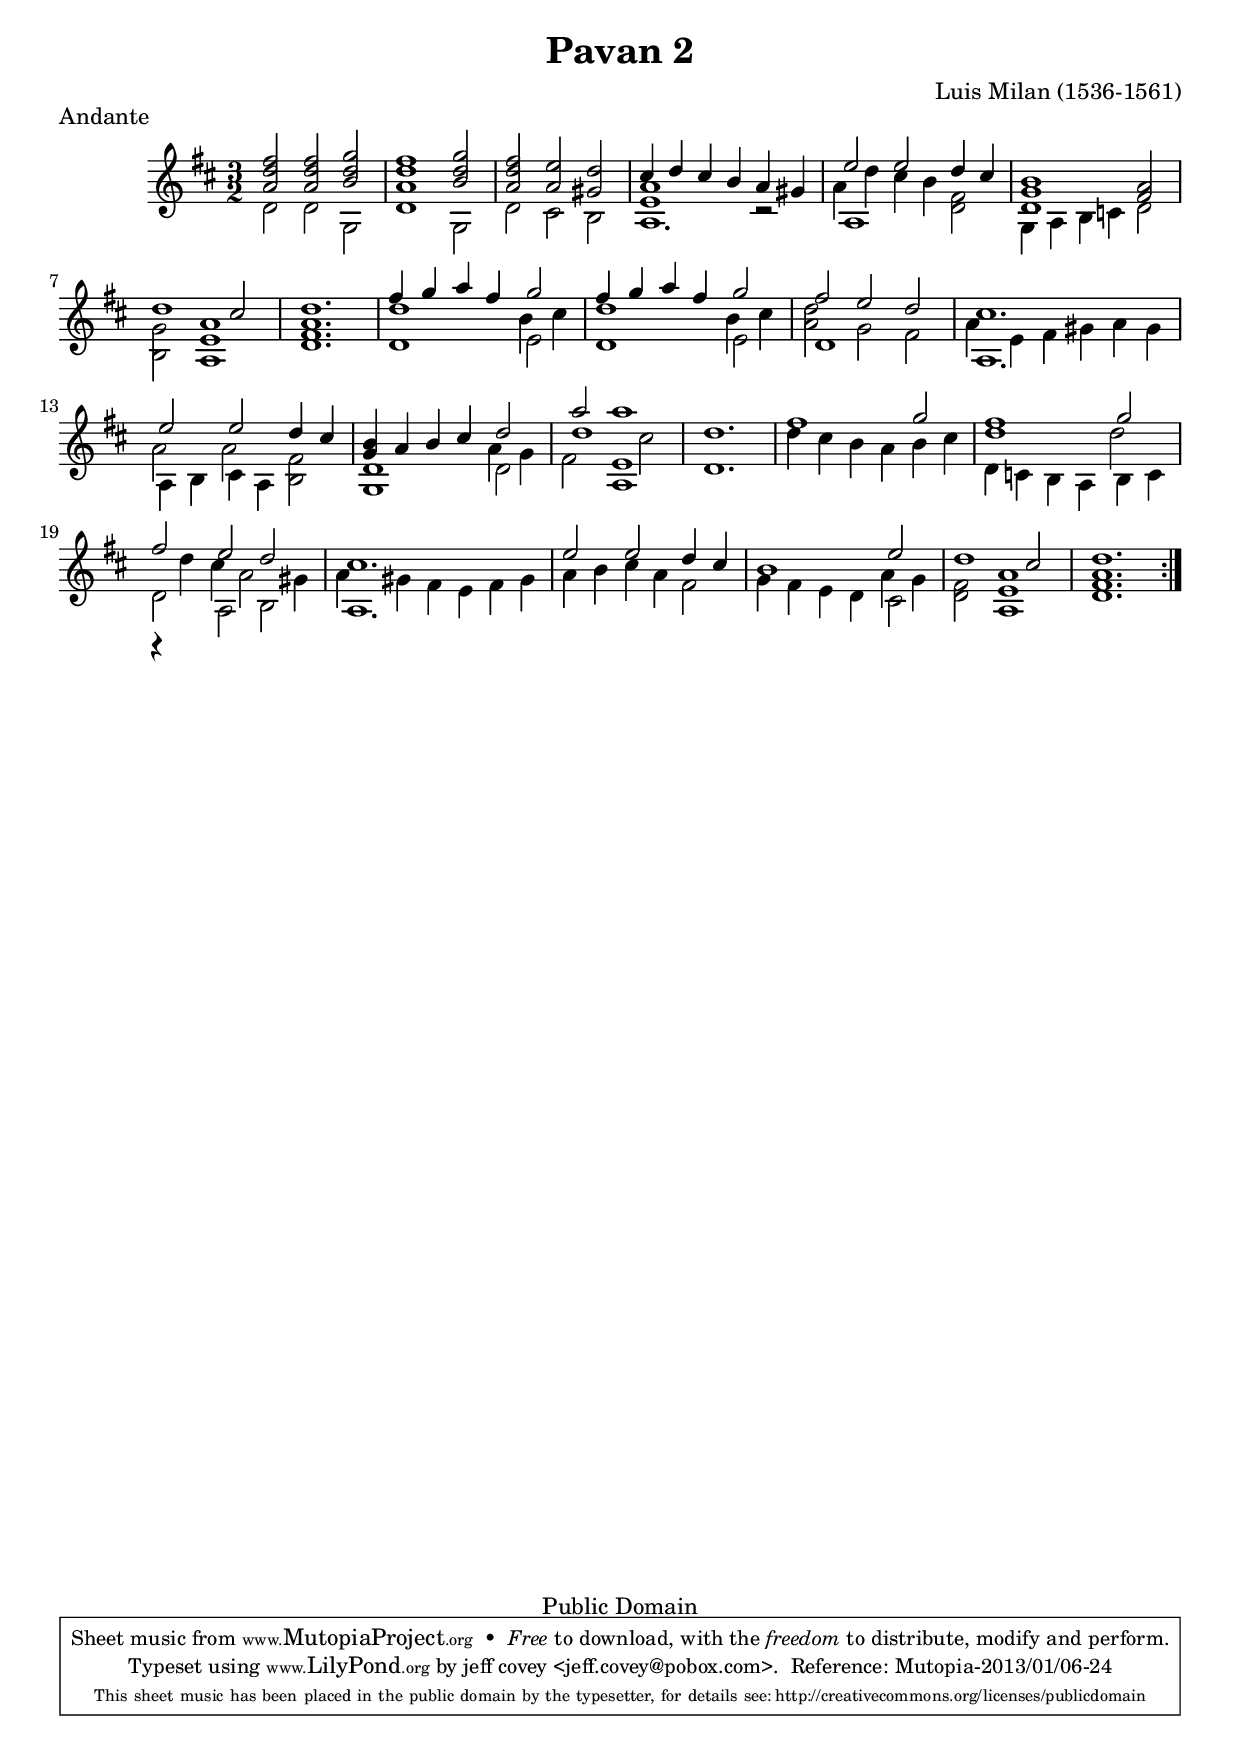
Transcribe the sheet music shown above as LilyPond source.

\header {
  filename =    "milan-pavan2.ly"
  title =       "Pavan 2"
  piece =       "Andante"
  opus =        ""
  composer =    "Luis Milan (1536-1561)"

%{ 
i know that 
  piece = "tempo"
isn't correct, but it looks better than attaching it to the first
note.
%}
    
  % needed by mutopia:

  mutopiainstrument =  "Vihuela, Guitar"
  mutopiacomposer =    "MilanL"
  date =               "16th C."
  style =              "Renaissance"
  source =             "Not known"
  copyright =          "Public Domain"  
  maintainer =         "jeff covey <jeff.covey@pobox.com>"
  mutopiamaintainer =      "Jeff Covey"
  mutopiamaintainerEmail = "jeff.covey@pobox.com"

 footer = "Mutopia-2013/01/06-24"
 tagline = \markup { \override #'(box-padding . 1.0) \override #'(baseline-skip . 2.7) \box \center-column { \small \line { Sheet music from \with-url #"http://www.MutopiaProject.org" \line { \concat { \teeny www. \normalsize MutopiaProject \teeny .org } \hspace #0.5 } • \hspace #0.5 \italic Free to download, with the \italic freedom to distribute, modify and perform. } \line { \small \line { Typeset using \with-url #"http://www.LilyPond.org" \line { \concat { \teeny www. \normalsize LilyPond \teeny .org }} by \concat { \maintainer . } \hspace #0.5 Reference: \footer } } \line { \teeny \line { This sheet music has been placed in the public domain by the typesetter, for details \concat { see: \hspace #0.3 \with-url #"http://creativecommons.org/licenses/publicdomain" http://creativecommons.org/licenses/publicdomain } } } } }
}

\version "2.16.1"


% {{{ global settings

global =  {
  \key d \major \time 3/2
\repeat volta 2 {
  s1.*24
}
}
midiStuff = \context Staff = "guitar" {
  \set Staff.midiInstrument = "acoustic guitar (nylon)"
  \transposition c  % guitar music actually sounds an
                                    % octave lower than written.
}

% }}}
  
% {{{ melody

melody =  \relative c'' {
  \voiceOne
  fis2 fis g |
  fis1 g2 |
  fis e d |
  cis4 d cis b a gis |
  e'2 e d4 cis |
  b1 a2 |
  d1 cis2 |
  d1. |
  fis4 g a fis g2 |
  fis4 g a fis g2 |
  fis2 e d |
  cis1. |
  e2 e d4 cis |
  b a b cis d2 |
  a' a1 |
  d,1.

  fis1 g2 |
  fis1 g2 |
  fis e d |
  cis1.
  e2 e d4 cis |
  b1 e2 |
  d1 cis2 |
  d1. |
}

% }}}
% {{{ middle voice

middlevoice =  \relative c'' {  
\context Voice = "melody" {
  <a d>2 <a d> <b d> |
  <a d>1 <b d>2 |
  <a d> a gis |
}
\context Voice = "bass" {
  <e a>1 r2 |
  \new Voice {\voiceFour a4 d cis b} fis2 |
}
\context Voice = "melody" {
  <d g>1 fis2 |
}
\context Voice = "bass" {
  g <e a>1 |
  <fis a>1.
  
  d'1 \new Voice {\voiceFour b4 cis} |
  d1 \new Voice {\voiceFour b4 cis |
  <a d>2 g s |
  a4 e fis gis a gis |
  a2 a} fis |
}
\context Voice = "melody" {
  g4 s2.
}
\new Voice {\voiceFour
  a4 g
  <<{fis2 e1} \new Voice {d'1 cis2}>>
  
  s1.*2 |
  d1 d2 |
  r4 d cis a2 gis4 |
  a gis fis e fis gis |
  a b cis a fis2 |
  s1 a4 g |
}
\context Voice = "bass" {
  fis2 <a e>1 |
  <a fis>1.
}
}

% }}}
% {{{ bass

bass =  \relative c' {
  \voiceTwo
  
  d2 d g, |
  d'1 g,2 |
  d' cis b |
  a1. |
  a1 d2 |
  g,4 a b c d2 |
  b a1 |
  d1. |
  
  d1 e2 |
  d1 e2 |
  d1 fis2 |
  a,1. |
  a4 b cis a b2 |
  <g d'>1 d'2 |
  s2 a1 |
  d1. |
  
  d'4 cis b a b cis |
  d,4 c b a b c |
  d2 a b |
  a1. |
  s1. |
  g'4 fis e d cis2 |
  d a1 |
  d1. |

}

% }}}
        
\score {
 
      \new Staff = "guitar" << 
        \global 
        \new Voice = "melody"      { \melody      }
        \new Voice = "middlevoice" { \middlevoice }
%\new Voice <<\melody \middlevoice>>
        \new Voice = "bass"        { \bass        }
      >>

  \layout {
  }
}

\score {
  \context Staff = "guitar" << 
    \midiStuff
    \global 
    \melody
    \middlevoice
    \bass
  >>
  
  \midi {
    \tempo 4 = 150
    }
}
